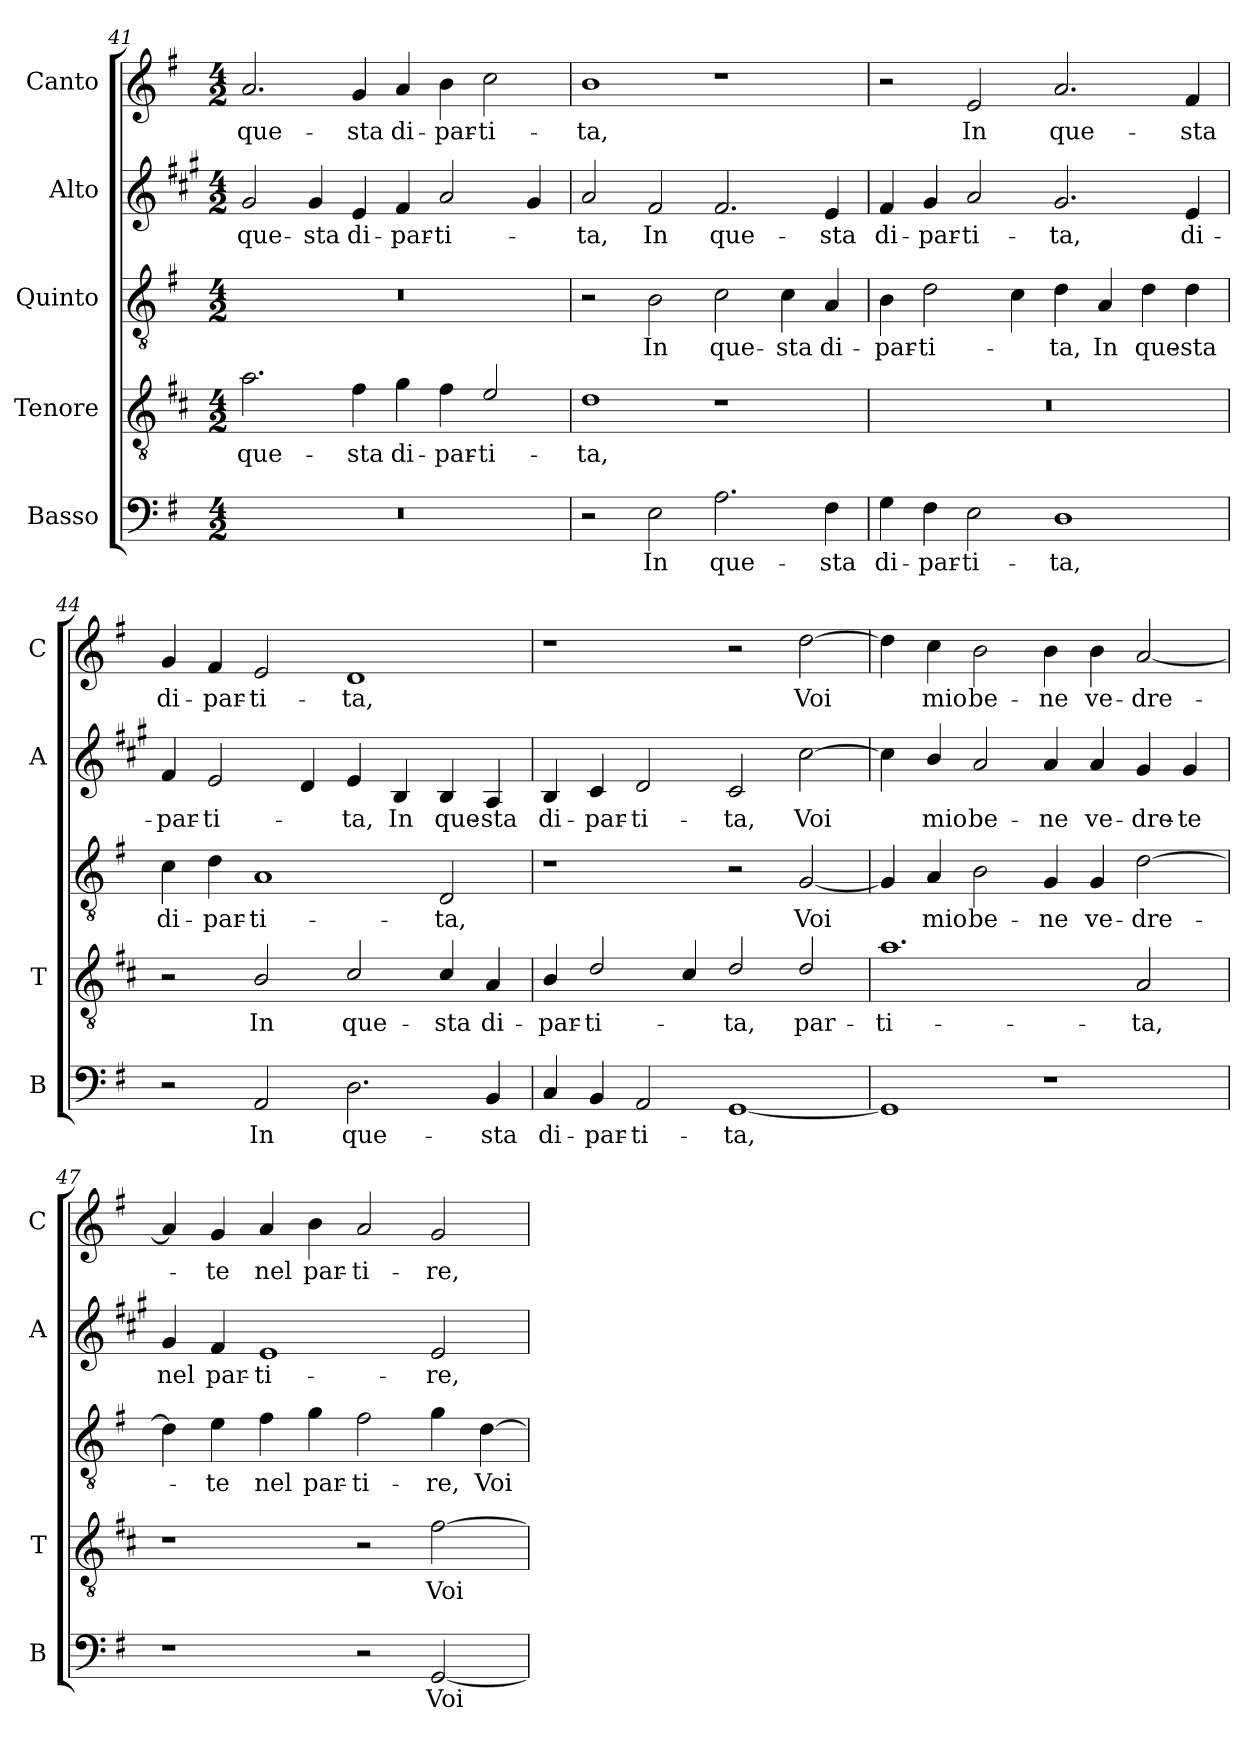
**kern	**text	**kern	**text	**kern	**text	**kern	**text	**kern	**text
*part5	*part5	*part4	*part4	*part3	*part3	*part2	*part2	*part1	*part1
*staff5	*staff5	*staff4	*staff4	*staff3	*staff3	*staff2	*staff2	*staff1	*staff1
*I"Basso	*	*I"Tenore	*	*I"Quinto	*	*I"Alto	*	*I"Canto	*
*I'B	*	*I'T	*	*	*	*I'A	*	*I'C	*
*clefF4	*	*clefGv2	*	*clefGv2	*	*clefG2	*	*clefG2	*
*	*	*ITrd4c7	*	*	*	*ITrd1c2	*	*	*
*k[f#]	*	*k[f#]	*	*k[f#]	*	*k[f#]	*	*k[f#]	*
*G:	*	*G:	*	*G:	*	*G:	*	*G:	*
*M4/2	*	*M4/2	*	*M4/2	*	*M4/2	*	*M4/2	*
=41	=41	=41	=41	=41	=41	=41	=41	=41	=41
!	!	!	!LO:LY:b	!	!	!	!LO:LY:b	!	!LO:LY:b
0r	.	2.d\	que-	0r	.	2f#/	que-	2.a/	que-
!	!	!	!	!	!	!	!LO:LY:b	!	!
.	.	.	.	.	.	4f#/	-sta	.	.
!	!	!	!LO:LY:b	!	!	!	!LO:LY:b	!	!LO:LY:b
.	.	4B\	-sta	.	.	4d/	di-	4g/	-sta
!	!	!	!LO:LY:b	!	!	!	!LO:LY:b	!	!LO:LY:b
.	.	4c\	di-	.	.	4e/	-par-	4a/	di-
!	!	!	!LO:LY:b	!	!	!	!LO:LY:b	!	!LO:LY:b
.	.	4B\	-par-	.	.	2g/	-ti-	4b\	-par-
!	!	!	!LO:LY:b	!	!	!	!	!	!LO:LY:b
.	.	2A/	-ti-	.	.	.	.	2cc\	-ti-
.	.	.	.	.	.	4f#/	.	.	.
=42	=42	=42	=42	=42	=42	=42	=42	=42	=42
!	!	!	!LO:LY:b	!	!	!	!LO:LY:b	!	!LO:LY:b
2r	.	1G	-ta,	2r	.	2g/	-ta,	1b	-ta,
!	!LO:LY:b	!	!	!	!LO:LY:b	!	!LO:LY:b	!	!
2E\	In	.	.	2B\	In	2e/	In	.	.
!	!LO:LY:b	!	!	!	!LO:LY:b	!	!LO:LY:b	!	!
2.A\	que-	1r	.	2c\	que-	2.e/	que-	1r	.
!	!	!	!	!	!LO:LY:b	!	!	!	!
.	.	.	.	4c\	-sta	.	.	.	.
!	!LO:LY:b	!	!	!	!LO:LY:b	!	!LO:LY:b	!	!
4F#\	-sta	.	.	4A/	di-	4d/	-sta	.	.
!!LO:LB:g=z
=43	=43	=43	=43	=43	=43	=43	=43	=43	=43
!	!LO:LY:b	!	!	!	!LO:LY:b	!	!LO:LY:b	!	!
4G\	di-	0r	.	4B\	-par-	4e/	di-	2r	.
!	!LO:LY:b	!	!	!	!LO:LY:b	!	!LO:LY:b	!	!
4F#\	-par-	.	.	2d\	-ti-	4f#/	-par-	.	.
!	!LO:LY:b	!	!	!	!	!	!LO:LY:b	!	!LO:LY:b
2E\	-ti-	.	.	.	.	2g/	-ti-	2e/	In
.	.	.	.	4c\	.	.	.	.	.
!	!LO:LY:b	!	!	!	!LO:LY:b	!	!LO:LY:b	!	!LO:LY:b
1D	-ta,	.	.	4d\	-ta,	2.f#/	-ta,	2.a/	que-
!	!	!	!	!	!LO:LY:b	!	!	!	!
.	.	.	.	4A/	In	.	.	.	.
!	!	!	!	!	!LO:LY:b	!	!	!	!
.	.	.	.	4d\	que-	.	.	.	.
!	!	!	!	!	!LO:LY:b	!	!LO:LY:b	!	!LO:LY:b
.	.	.	.	4d\	-sta	4d/	di-	4f#/	-sta
=44	=44	=44	=44	=44	=44	=44	=44	=44	=44
!	!	!	!	!	!LO:LY:b	!	!LO:LY:b	!	!LO:LY:b
2r	.	2r	.	4c\	di-	4e/	-par-	4g/	di-
!	!	!	!	!	!LO:LY:b	!	!LO:LY:b	!	!LO:LY:b
.	.	.	.	4d\	-par-	2d/	-ti-	4f#/	-par-
!	!LO:LY:b	!	!LO:LY:b	!	!LO:LY:b	!	!	!	!LO:LY:b
2AA/	In	2E/	In	1A	-ti-	.	.	2e/	-ti-
.	.	.	.	.	.	4c/	.	.	.
!	!LO:LY:b	!	!LO:LY:b	!	!	!	!LO:LY:b	!	!LO:LY:b
2.D\	que-	2F#/	que-	.	.	4d/	-ta,	1d	-ta,
!	!	!	!	!	!	!	!LO:LY:b	!	!
.	.	.	.	.	.	4A/	In	.	.
!	!	!	!LO:LY:b	!	!LO:LY:b	!	!LO:LY:b	!	!
.	.	4F#/	-sta	2D/	-ta,	4A/	que-	.	.
!	!LO:LY:b	!	!LO:LY:b	!	!	!	!LO:LY:b	!	!
4BB/	-sta	4D/	di-	.	.	4G/	-sta	.	.
=45	=45	=45	=45	=45	=45	=45	=45	=45	=45
!	!LO:LY:b	!	!LO:LY:b	!	!	!	!LO:LY:b	!	!
4C/	di-	4E/	-par-	1r	.	4A/	di-	1r	.
!	!LO:LY:b	!	!LO:LY:b	!	!	!	!LO:LY:b	!	!
4BB/	-par-	2G/	-ti-	.	.	4B/	-par-	.	.
!	!LO:LY:b	!	!	!	!	!	!LO:LY:b	!	!
2AA/	-ti-	.	.	.	.	2c/	-ti-	.	.
.	.	4F#/	.	.	.	.	.	.	.
!	!LO:LY:b	!	!LO:LY:b	!	!	!	!LO:LY:b	!	!
[1GG	-ta,	2G/	-ta,	2r	.	2B/	-ta,	2r	.
!	!	!	!LO:LY:b	!	!LO:LY:b	!	!LO:LY:b	!	!LO:LY:b
.	.	2G/	par-	[2G/	Voi	[2b\	Voi	[2dd\	Voi
=46	=46	=46	=46	=46	=46	=46	=46	=46	=46
!	!	!	!LO:LY:b	!	!	!	!	!	!
1GG]	.	1.d	-ti-	4G/]	.	4b\]	.	4dd\]	.
!	!	!	!	!	!LO:LY:b	!	!LO:LY:b	!	!LO:LY:b
.	.	.	.	4A/	mio	4a/	mio	4cc\	mio
!	!	!	!	!	!LO:LY:b	!	!LO:LY:b	!	!LO:LY:b
.	.	.	.	2B\	be-	2g/	be-	2b\	be-
!	!	!	!	!	!LO:LY:b	!	!LO:LY:b	!	!LO:LY:b
1r	.	.	.	4G/	-ne	4g/	-ne	4b\	-ne
!	!	!	!	!	!LO:LY:b	!	!LO:LY:b	!	!LO:LY:b
.	.	.	.	4G/	ve-	4g/	ve-	4b\	ve-
!	!	!	!LO:LY:b	!	!LO:LY:b	!	!LO:LY:b	!	!LO:LY:b
.	.	2D/	-ta,	[2d\	-dre-	4f#/	-dre-	[2a/	-dre-
!	!	!	!	!	!	!	!LO:LY:b	!	!
.	.	.	.	.	.	4f#/	-te	.	.
!!LO:LB:g=z
=47	=47	=47	=47	=47	=47	=47	=47	=47	=47
!	!	!	!	!	!	!	!LO:LY:b	!	!
1r	.	1r	.	4d\]	.	4f#/	nel	4a/]	.
!	!	!	!	!	!LO:LY:b	!	!LO:LY:b	!	!LO:LY:b
.	.	.	.	4e\	-te	4e/	par-	4g/	-te
!	!	!	!	!	!LO:LY:b	!	!LO:LY:b	!	!LO:LY:b
.	.	.	.	4f#\	nel	1d	-ti-	4a/	nel
!	!	!	!	!	!LO:LY:b	!	!	!	!LO:LY:b
.	.	.	.	4g\	par-	.	.	4b\	par-
!	!	!	!	!	!LO:LY:b	!	!	!	!LO:LY:b
2r	.	2r	.	2f#\	-ti-	.	.	2a/	-ti-
!	!LO:LY:b	!	!LO:LY:b	!	!LO:LY:b	!	!LO:LY:b	!	!LO:LY:b
[2GG/	Voi	[2B\	Voi	4g\	-re,	2d/	-re,	2g/	-re,
!	!	!	!	!	!LO:LY:b	!	!	!	!
.	.	.	.	[4d\	Voi	.	.	.	.
=	=	=	=	=	=	=	=	=	=
*-	*-	*-	*-	*-	*-	*-	*-	*-	*-
